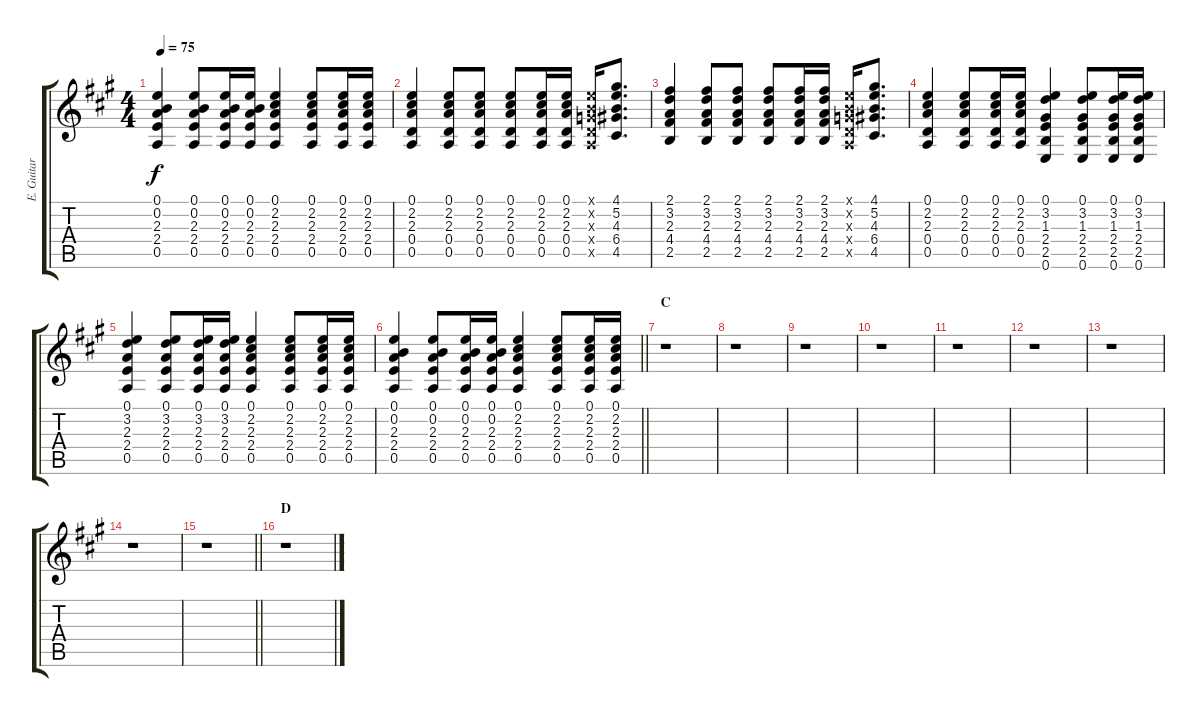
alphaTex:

\track ("E. Guitar II" "E. Guitar ") {instrument electricguitarclean}
\staff {score tabs}
\tuning (E4 B3 G3 D3 A2 E2) {hide}
\ts (4 4)
\tempo 75
\clef g2
\ks a
(0.1 0.2 2.3 2.4 0.5).4{dy f} (0.1 0.2 2.3 2.4 0.5).8 (0.1 0.2 2.3 2.4 0.5).16 (0.1 0.2 2.3 2.4 0.5).16 (0.1 2.2 2.3 2.4 0.5).4 (0.1 2.2 2.3 2.4 0.5).8 (0.1 2.2 2.3 2.4 0.5).16 (0.1 2.2 2.3 2.4 0.5).16 |
(0.1 2.2 2.3 0.4 0.5).4 (0.1 2.2 2.3 0.4 0.5).8 (0.1 2.2 2.3 0.4 0.5).8 (0.1 2.2 2.3 0.4 0.5).8 (0.1 2.2 2.3 0.4 0.5).16 (0.1 2.2 2.3 0.4 0.5).16 (0.1{x} 0.2{x} 0.3{x} 0.4{x} 0.5{x}).16 (4.1 5.2 4.3 6.4 4.5).8{d} |
(2.1 3.2 2.3 4.4 2.5).4 (2.1 3.2 2.3 4.4 2.5).8 (2.1 3.2 2.3 4.4 2.5).8 (2.1 3.2 2.3 4.4 2.5).8 (2.1 3.2 2.3 4.4 2.5).16 (2.1 3.2 2.3 4.4 2.5).16 (0.1{x} 0.2{x} 0.3{x} 0.4{x} 0.5{x}).16 (4.1 5.2 4.3 6.4 4.5).8{d} |
(0.1 2.2 2.3 0.4 0.5).4 (0.1 2.2 2.3 0.4 0.5).8 (0.1 2.2 2.3 0.4 0.5).16 (0.1 2.2 2.3 0.4 0.5).16 (0.1 3.2 1.3 2.4 2.5 0.6).4 (0.1 3.2 1.3 2.4 2.5 0.6).8 (0.1 3.2 1.3 2.4 2.5 0.6).16 (0.1 3.2 1.3 2.4 2.5 0.6).16 |
(0.1 3.2 2.3 2.4 0.5).4 (0.1 3.2 2.3 2.4 0.5).8 (0.1 3.2 2.3 2.4 0.5).16 (0.1 3.2 2.3 2.4 0.5).16 (0.1 2.2 2.3 2.4 0.5).4 (0.1 2.2 2.3 2.4 0.5).8 (0.1 2.2 2.3 2.4 0.5).16 (0.1 2.2 2.3 2.4 0.5).16 |
\barLineRight lightlight
(0.1 0.2 2.3 2.4 0.5).4 (0.1 0.2 2.3 2.4 0.5).8 (0.1 0.2 2.3 2.4 0.5).16 (0.1 0.2 2.3 2.4 0.5).16 (0.1 2.2 2.3 2.4 0.5).4 (0.1 2.2 2.3 2.4 0.5).8 (0.1 2.2 2.3 2.4 0.5).16 (0.1 2.2 2.3 2.4 0.5).16 |
\section ("" "C")
r.1 |
r.1 |
r.1 |
r.1 |
r.1 |
r.1 |
r.1 |
r.1 |
\barLineRight lightlight
r.1 |
\section ("" "D")
r.1
